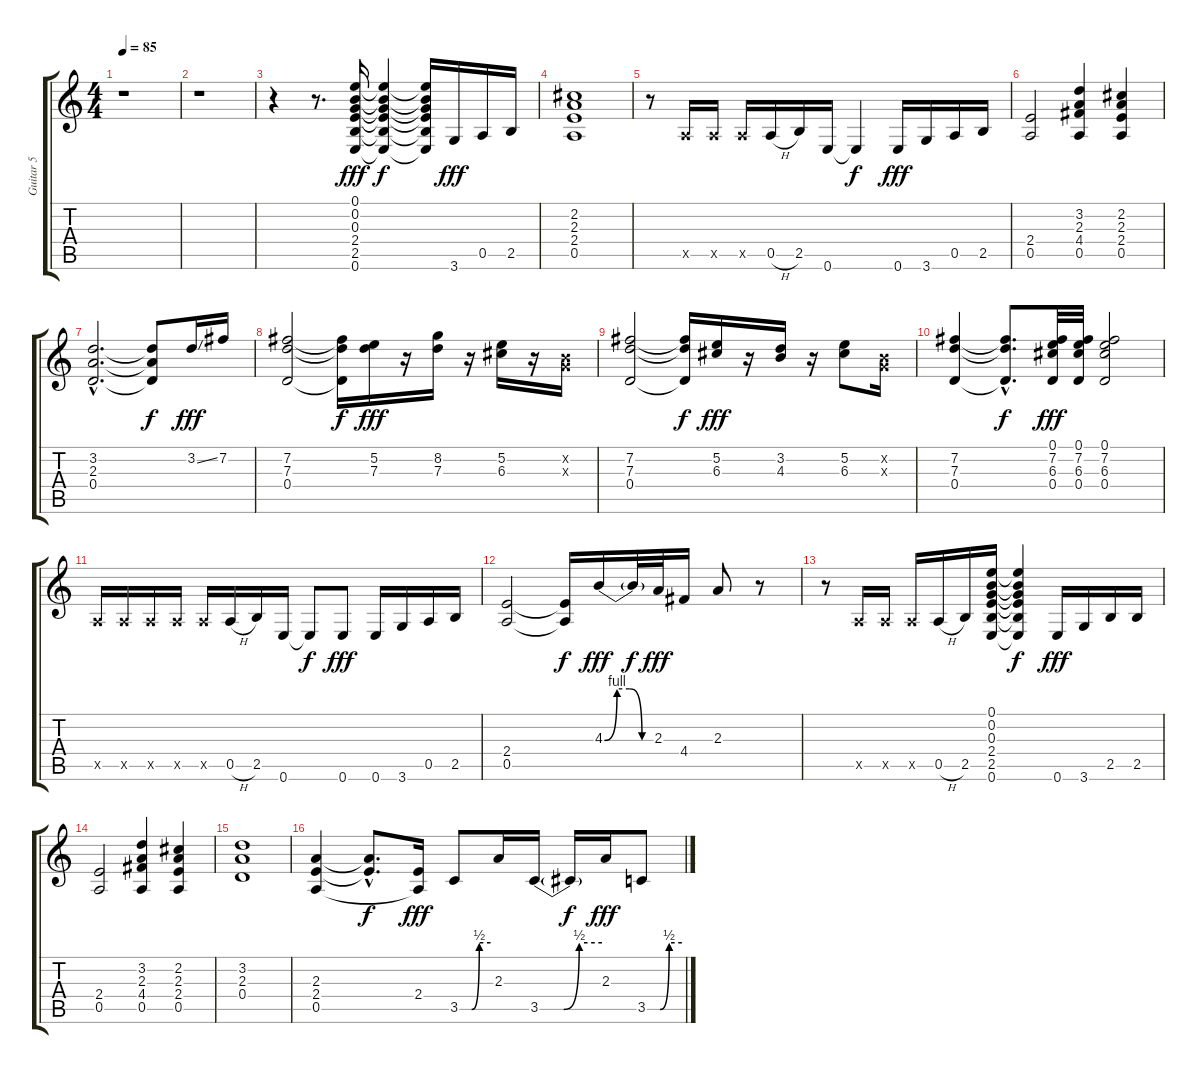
\track ("Guitar 5" "Guitar 5") {instrument distortionguitar}
\staff {score tabs}
\tuning (E4 B3 G3 D3 A2 E2) {hide}
\ts (4 4)
\tempo 85
\clef g2
\ks c
r.1{dy f} |
r.1 |
r.4 r.8{d} (0.1 0.2 0.3 2.4 2.5 0.6).16{dy fff} (0.1{t} 0.2{t} 0.3{t} 2.4{t} 2.5{t} 0.6{t}).4{dy f} (0.1{t} 0.2{t} 0.3{t} 2.4{t} 2.5{t} 0.6{t}).16 3.6.16{dy fff} 0.5.16 2.5.16 |
(2.2 2.3 2.4 0.5).1 |
r.8 0.5{x}.16 0.5{x}.16 0.5{x}.16 0.5{h}.16 2.5.16 0.6.16 0.6{t}.4{dy f} 0.6.16{dy fff} 3.6.16 0.5.16 2.5.16 |
(2.4 0.5).2 (3.2 2.3 4.4 0.5).4 (2.2 2.3 2.4 0.5).4 |
(3.2{hac} 2.3{hac} 0.4{hac}).2{d} (3.2{t} 2.3{t} 0.4{t}).8{dy f} 3.2{ss}.16{dy fff} 7.2.16 |
(7.2 7.3 0.4).2 (7.2{t} 7.3{t} 0.4{t}).16{dy f} (5.2 7.3).16{dy fff} r.16 (8.2 7.3).16 r.16 (5.2 6.3).16 r.16 (0.2{x} 0.3{x}).16 |
(7.2 7.3 0.4).2 (7.2{t} 7.3{t} 0.4{t}).16{dy f} (5.2 6.3).16{dy fff} r.16 (3.2 4.3).16 r.16 (5.2 6.3).8 (0.2{x} 0.3{x}).16 |
(7.2 7.3 0.4).4 (7.2{hac t} 7.3{hac t} 0.4{hac t}).8{d dy f} (0.1 7.2 6.3 0.4).32{dy fff} (0.1 7.2 6.3 0.4).32 (0.1 7.2 6.3 0.4).2 |
0.5{x}.16 0.5{x}.16 0.5{x}.16 0.5{x}.16 0.5{x}.16 0.5{h}.16 2.5.16 0.6.16 0.6{t}.8{dy f} 0.6.8{dy fff} 0.6.16 3.6.16 0.5.16 2.5.16 |
(2.4 0.5).2 (2.4{t} 0.5{t}).16{dy f} 4.3{be (custom 0 0 15 4 30 4 45 0 60 0)}.16{dy fff} 4.3{t}.32{dy f} 2.3.32{dy fff} 4.4.16 2.3.8 r.8 |
r.8 0.5{x}.16 0.5{x}.16 0.5{x}.16 0.5{h}.16 2.5.16 (0.1 0.2 0.3 2.4 2.5 0.6).16 (0.1{t} 0.2{t} 0.3{t} 2.4{t} 2.5{t} 0.6{t}).4{dy f} 0.6.16{dy fff} 3.6.16 2.5.16 2.5.16 |
(2.4 0.5).2 (3.2 2.3 4.4 0.5).4 (2.2 2.3 2.4 0.5).4 |
(3.2 2.3 0.4).1 |
(2.3 2.4 0.5).4 (2.3{hac t} 2.4{hac t}).8{d dy f} (2.4 0.5{t}).16{dy fff} 3.5{be (custom 0 0 23 0 38 2 60 2)}.8 2.3.16 3.5{be (custom 0 0 23 0 38 2 60 2)}.16 3.5{t}.16{dy f} 2.3.16{dy fff} 3.5{be (custom 0 0 22 0 38 2 60 2)}.8
